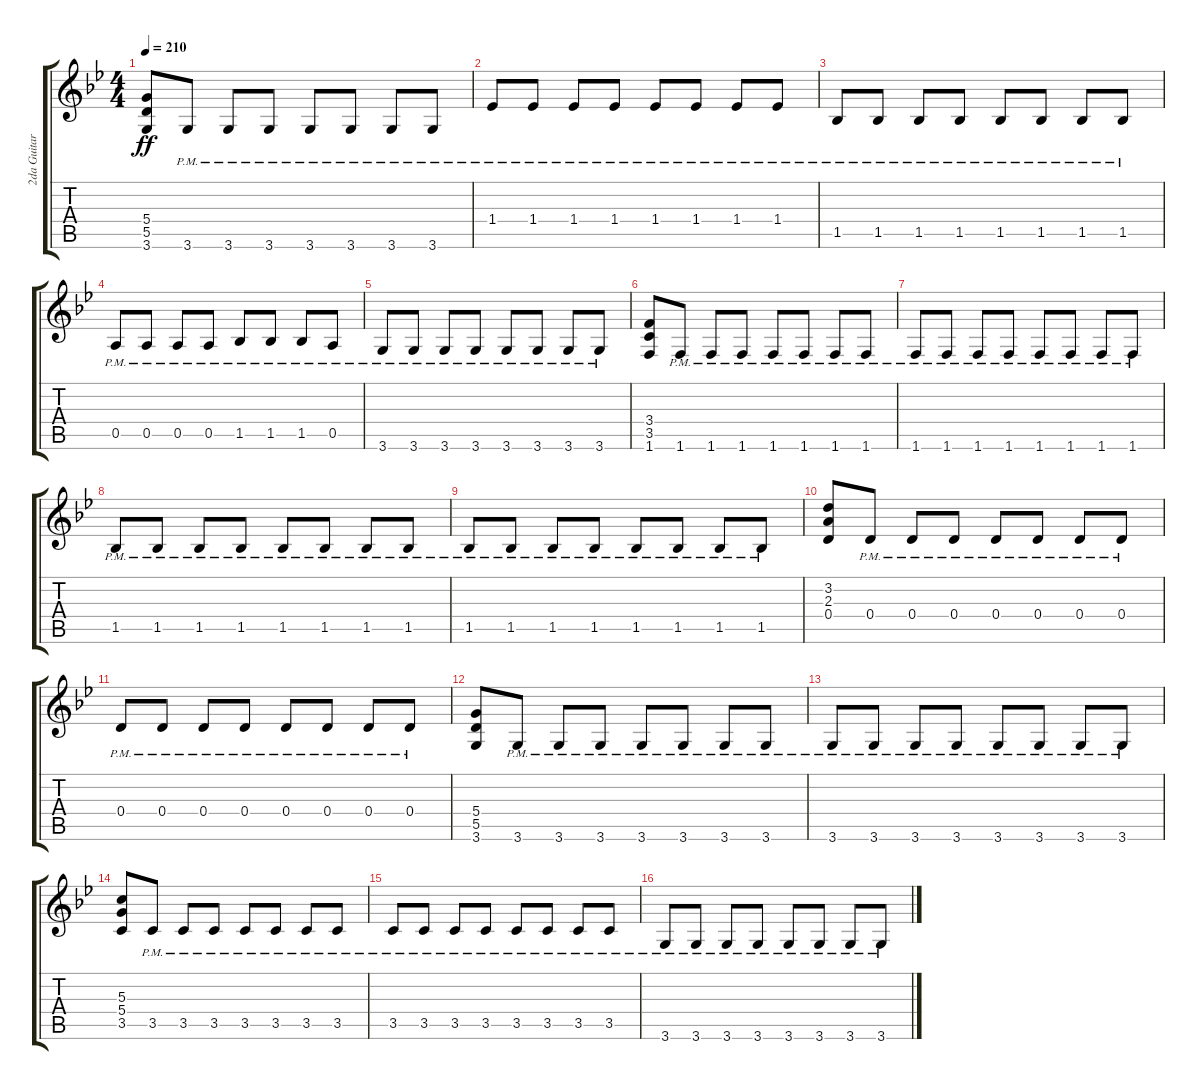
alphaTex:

\track ("2da Guitarra" "2da Guitar") {instrument overdrivenguitar}
\staff {score tabs}
\tuning (E4 B3 G3 D3 A2 E2) {hide}
\ts (4 4)
\tempo 210
\clef g2
\ks gminor
(5.4 5.5 3.6).8{dy ff} 3.6{pm}.8 3.6{pm}.8 3.6{pm}.8 3.6{pm}.8 3.6{pm}.8 3.6{pm}.8 3.6{pm}.8 |
1.4{pm}.8 1.4{pm}.8 1.4{pm}.8 1.4{pm}.8 1.4{pm}.8 1.4{pm}.8 1.4{pm}.8 1.4{pm}.8 |
1.5{pm}.8 1.5{pm}.8 1.5{pm}.8 1.5{pm}.8 1.5{pm}.8 1.5{pm}.8 1.5{pm}.8 1.5{pm}.8 |
0.5{pm}.8 0.5{pm}.8 0.5{pm}.8 0.5{pm}.8 1.5{pm}.8 1.5{pm}.8 1.5{pm}.8 0.5{pm}.8 |
3.6{pm}.8 3.6{pm}.8 3.6{pm}.8 3.6{pm}.8 3.6{pm}.8 3.6{pm}.8 3.6{pm}.8 3.6{pm}.8 |
(3.4 3.5 1.6).8 1.6{pm}.8 1.6{pm}.8 1.6{pm}.8 1.6{pm}.8 1.6{pm}.8 1.6{pm}.8 1.6{pm}.8 |
1.6{pm}.8 1.6{pm}.8 1.6{pm}.8 1.6{pm}.8 1.6{pm}.8 1.6{pm}.8 1.6{pm}.8 1.6{pm}.8 |
1.5{pm}.8 1.5{pm}.8 1.5{pm}.8 1.5{pm}.8 1.5{pm}.8 1.5{pm}.8 1.5{pm}.8 1.5{pm}.8 |
1.5{pm}.8 1.5{pm}.8 1.5{pm}.8 1.5{pm}.8 1.5{pm}.8 1.5{pm}.8 1.5{pm}.8 1.5{pm}.8 |
(3.2 2.3 0.4).8 0.4{pm}.8 0.4{pm}.8 0.4{pm}.8 0.4{pm}.8 0.4{pm}.8 0.4{pm}.8 0.4{pm}.8 |
0.4{pm}.8 0.4{pm}.8 0.4{pm}.8 0.4{pm}.8 0.4{pm}.8 0.4{pm}.8 0.4{pm}.8 0.4{pm}.8 |
(5.4 5.5 3.6).8 3.6{pm}.8 3.6{pm}.8 3.6{pm}.8 3.6{pm}.8 3.6{pm}.8 3.6{pm}.8 3.6{pm}.8 |
3.6{pm}.8 3.6{pm}.8 3.6{pm}.8 3.6{pm}.8 3.6{pm}.8 3.6{pm}.8 3.6{pm}.8 3.6{pm}.8 |
(5.3 5.4 3.5).8 3.5{pm}.8 3.5{pm}.8 3.5{pm}.8 3.5{pm}.8 3.5{pm}.8 3.5{pm}.8 3.5{pm}.8 |
3.5{pm}.8 3.5{pm}.8 3.5{pm}.8 3.5{pm}.8 3.5{pm}.8 3.5{pm}.8 3.5{pm}.8 3.5{pm}.8 |
3.6{pm}.8 3.6{pm}.8 3.6{pm}.8 3.6{pm}.8 3.6{pm}.8 3.6{pm}.8 3.6{pm}.8 3.6{pm}.8
